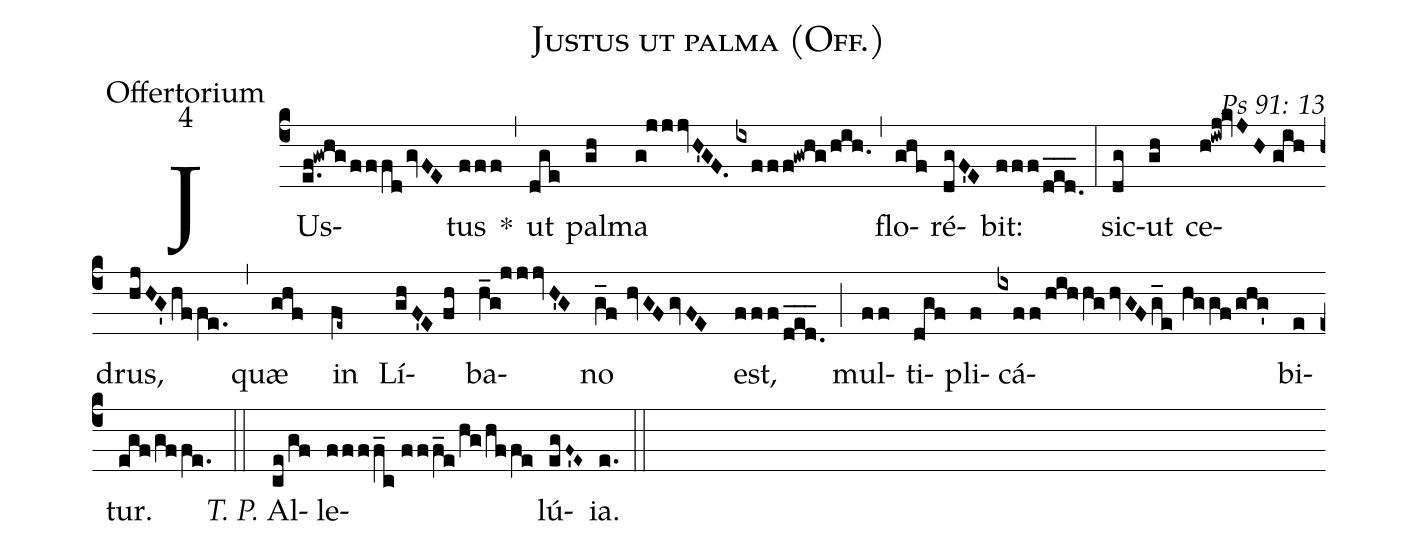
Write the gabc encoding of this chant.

name: Justus ut palma (Off.);
office-part: Offertorium;
mode: 4;
commentary: Ps 91: 13;
%%
(c4) JUs(e.f!gwhg/fffdgvFE)tus(fff) *(,) ut(dge) pal(gh)ma(g!jjjvH'GF.//ixfff!gwhg/hih.) (,) flo(ghf)ré(dgF'E)bit:(fff/d_e_d._) (:)
sic(dg)ut(gh) ce(h!iwj!kvJH//gih)drus,(hjHG'hffe.) (,) quæ(ghf) in(fe~) Lí(ghF'E//fh)ba(h_g!jjjvH'G)no(g_f//hvGFgvFE) est,(fff/d_e_d._) (;) mul(ff)ti(dgf)pli(f)cá(ixff/hihhghvGFg_e//hggf/ghg')bi(e)tur.(egf/gffe.) (::)
<i>T. P.</i> Al(ce/gf)le(ffff_c//fff_e/hg/hffe)lú(egF~'E~)ia.(e.) (::)
